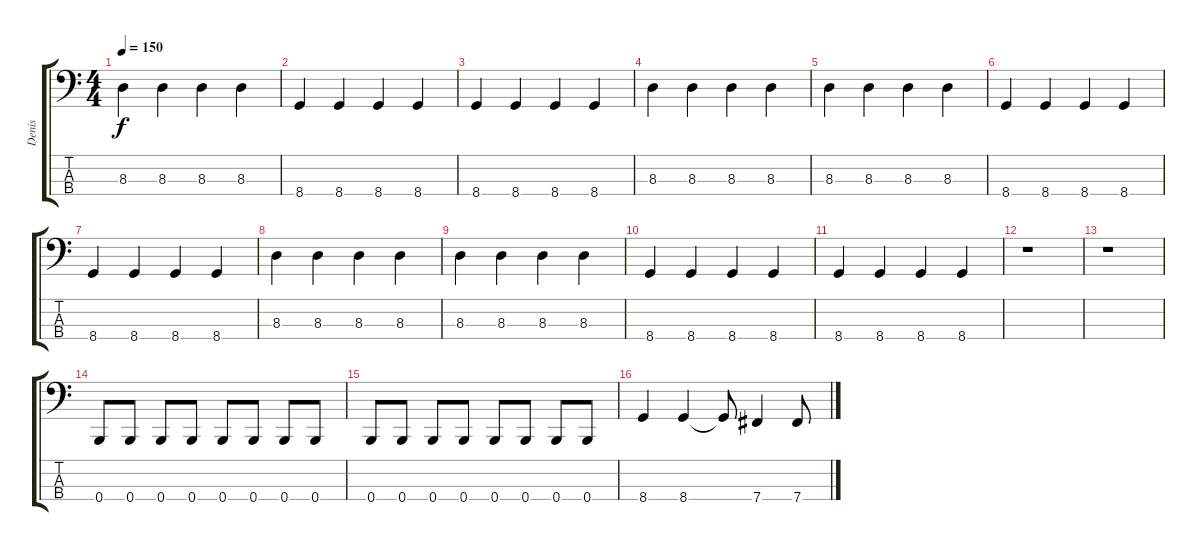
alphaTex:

\track ("Denis" "Denis") {instrument electricbasspick}
\staff {score tabs}
\tuning (E2 B1 Gb1 B0) {hide}
\ts (4 4)
\tempo 150
\clef f4
\ks c
8.3.4{dy f} 8.3.4 8.3.4 8.3.4 |
8.4.4 8.4.4 8.4.4 8.4.4 |
8.4.4 8.4.4 8.4.4 8.4.4 |
8.3.4 8.3.4 8.3.4 8.3.4 |
8.3.4 8.3.4 8.3.4 8.3.4 |
8.4.4 8.4.4 8.4.4 8.4.4 |
8.4.4 8.4.4 8.4.4 8.4.4 |
8.3.4 8.3.4 8.3.4 8.3.4 |
8.3.4 8.3.4 8.3.4 8.3.4 |
8.4.4 8.4.4 8.4.4 8.4.4 |
8.4.4 8.4.4 8.4.4 8.4.4 |
r.1 |
r.1 |
0.4.8 0.4.8 0.4.8 0.4.8 0.4.8 0.4.8 0.4.8 0.4.8 |
0.4.8 0.4.8 0.4.8 0.4.8 0.4.8 0.4.8 0.4.8 0.4.8 |
8.4.4 8.4.4 8.4{t}.8 7.4.4 7.4.8
